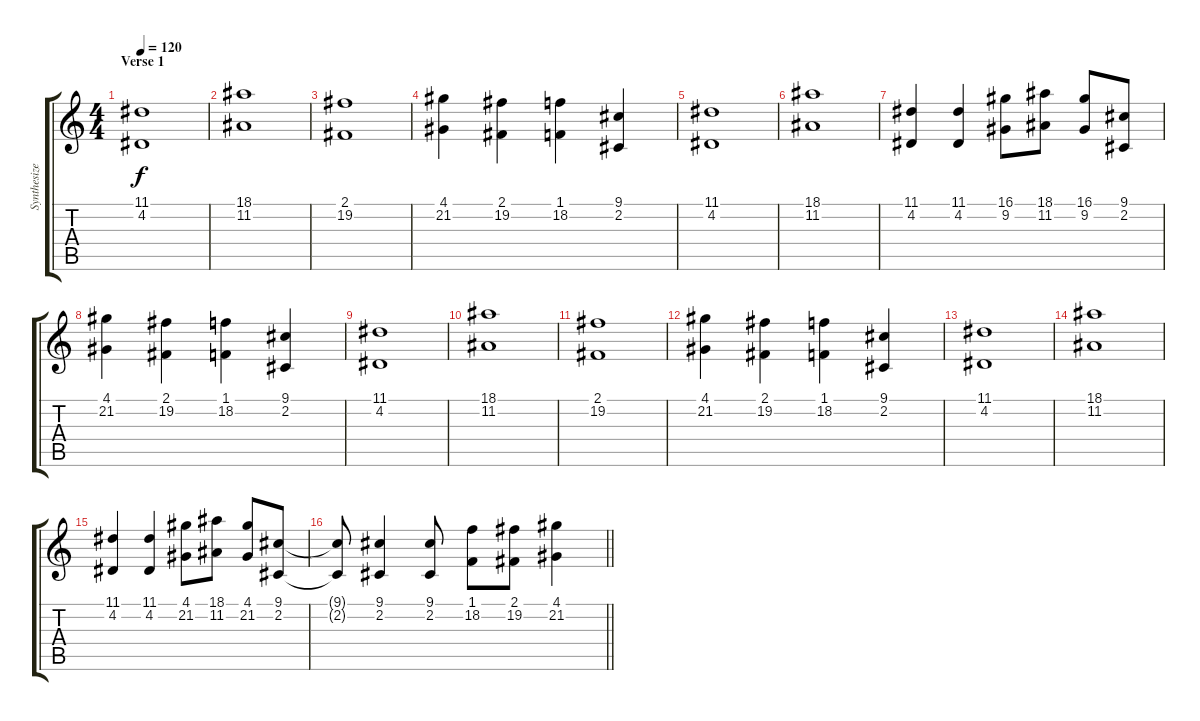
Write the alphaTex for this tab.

\track ("Synthesizer 1" "Synthesize") {instrument lead2sawtooth}
\staff {score tabs}
\tuning (E4 B3 G3 D3 A2 E2) {hide}
\ts (4 4)
\section ("" "Verse 1")
\tempo 120
\clef g2
\ks c
(11.1 4.2).1{dy f} |
(18.1 11.2).1 |
(2.1 19.2).1 |
(4.1 21.2).4 (2.1 19.2).4 (1.1 18.2).4 (9.1 2.2).4 |
(11.1 4.2).1 |
(18.1 11.2).1 |
(11.1 4.2).4 (11.1 4.2).4 (16.1 9.2).8 (18.1 11.2).8 (16.1 9.2).8 (9.1 2.2).8 |
(4.1 21.2).4 (2.1 19.2).4 (1.1 18.2).4 (9.1 2.2).4 |
(11.1 4.2).1 |
(18.1 11.2).1 |
(2.1 19.2).1 |
(4.1 21.2).4 (2.1 19.2).4 (1.1 18.2).4 (9.1 2.2).4 |
(11.1 4.2).1 |
(18.1 11.2).1 |
(11.1 4.2).4 (11.1 4.2).4 (4.1 21.2).8 (18.1 11.2).8 (4.1 21.2).8 (9.1 2.2).8 |
\barLineRight lightlight
(9.1{t} 2.2{t}).8 (9.1 2.2).4 (9.1 2.2).8 (1.1 18.2).8 (2.1 19.2).8 (4.1 21.2).4
